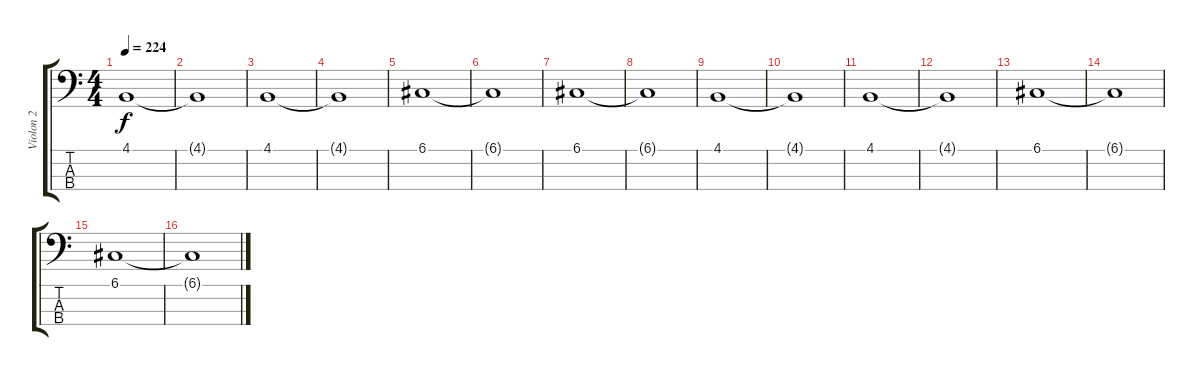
\track ("Violon 2" "Violon 2") {instrument cello}
\staff {score tabs}
\tuning (G2 D2 A1 E1) {hide}
\ts (4 4)
\tempo 224
\clef f4
\ks c
4.1.1{dy f} |
4.1{t}.1 |
4.1.1 |
4.1{t}.1 |
6.1.1 |
6.1{t}.1 |
6.1.1 |
6.1{t}.1 |
4.1.1 |
4.1{t}.1 |
4.1.1 |
4.1{t}.1 |
6.1.1 |
6.1{t}.1 |
6.1.1 |
6.1{t}.1
